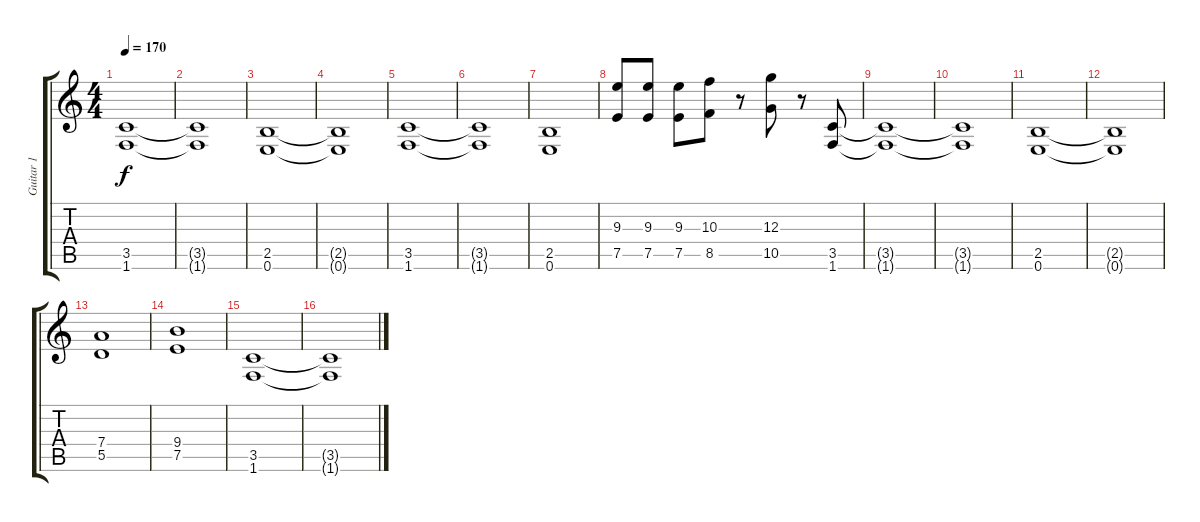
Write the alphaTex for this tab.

\track ("Guitar 1" "Guitar 1") {instrument distortionguitar}
\staff {score tabs}
\tuning (E4 B3 G3 D3 A2 E2) {hide}
\ts (4 4)
\tempo 170
\clef g2
\ks c
(3.5 1.6).1{dy f} |
(3.5{t} 1.6{t}).1 |
(2.5 0.6).1 |
(2.5{t} 0.6{t}).1 |
(3.5 1.6).1 |
(3.5{t} 1.6{t}).1 |
(2.5 0.6).1 |
(9.3 7.5).8 (9.3 7.5).8 (9.3 7.5).8 (10.3 8.5).8 r.8 (12.3 10.5).8 r.8 (3.5 1.6).8 |
(3.5{t} 1.6{t}).1 |
(3.5{t} 1.6{t}).1 |
(2.5 0.6).1 |
(2.5{t} 0.6{t}).1 |
(7.4 5.5).1 |
(9.4 7.5).1 |
(3.5 1.6).1 |
(3.5{t} 1.6{t}).1
